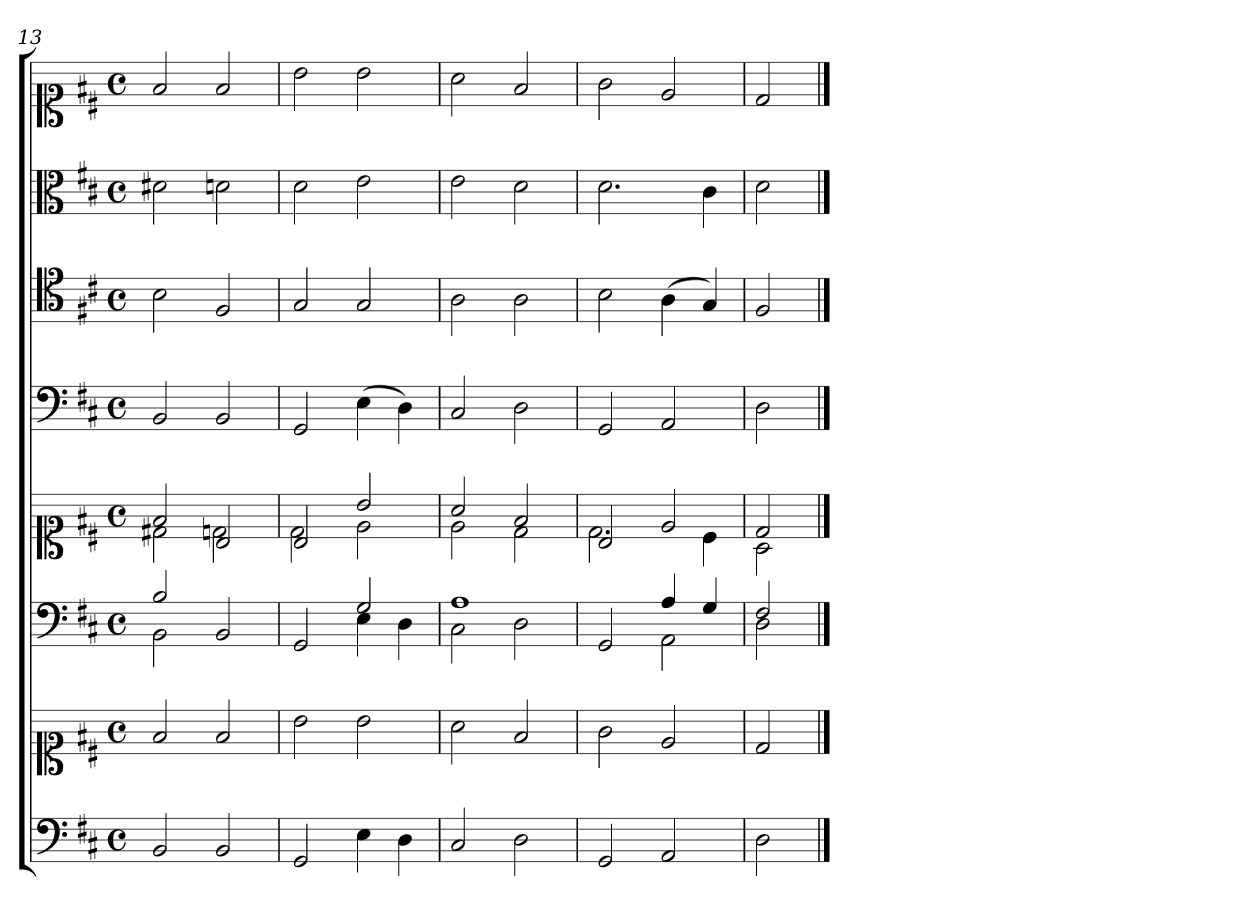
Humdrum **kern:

**kern	**kern	**kern	**kern	**kern	**kern	**kern	**kern
*part6	*part6	*part5	*part5	*part4	*part3	*part2	*part1
*staff8	*staff7	*staff6	*staff5	*staff4	*staff3	*staff2	*staff1
*clefF4	*clefC1	*clefF4	*clefC1	*clefF4	*clefC4	*clefC3	*clefC1
*k[f#c#]	*k[f#c#]	*k[f#c#]	*k[f#c#]	*k[f#c#]	*k[f#c#]	*k[f#c#]	*k[f#c#]
*D:	*D:	*D:	*D:	*D:	*D:	*D:	*D:
*M4/4	*M4/4	*M4/4	*M4/4	*M4/4	*M4/4	*M4/4	*M4/4
*met(c)	*met(c)	*met(c)	*met(c)	*met(c)	*met(c)	*met(c)	*met(c)
=13	=13	=13	=13	=13	=13	=13	=13
*	*	*^	*^	*	*	*	*
2BB	2f#	2B	2BB	2f#	2d#X	2BB	2B	2d#X	2f#
2BB	2f#	2ryy	2BB	2B	2dn	2BB	2F#	2dn	2f#
=14	=14	=14	=14	=14	=14	=14	=14	=14	=14
2GG	2b	2ryy	2GG	2B	2d	2GG	2G	2d	2b
4E	2b	2G	4E	2b	2e	(4E	2G	2e	2b
4D	.	.	4D	.	.	4D)	.	.	.
=15	=15	=15	=15	=15	=15	=15	=15	=15	=15
2C#	2a	1A	2C#	2a	2e	2C#	2A	2e	2a
2D	2f#	.	2D	2f#	2d	2D	2A	2d	2f#
=16	=16	=16	=16	=16	=16	=16	=16	=16	=16
2GG	2g	2ryy	2GG	2B	2.d	2GG	2B	2.d	2g
2AA	2e	4A	2AA	2e	.	2AA	(4A	.	2e
.	.	4G	.	.	4c#	.	4G)	4c#	.
=17	=17	=17	=17	=17	=17	=17	=17	=17	=17
2D	2d	2F#	2D	2d	2A	2D	2F#	2d	2d
*	*	*v	*v	*	*	*	*	*	*
*	*	*	*v	*v	*	*	*	*
==	==	==	==	==	==	==	==
*-	*-	*-	*-	*-	*-	*-	*-
